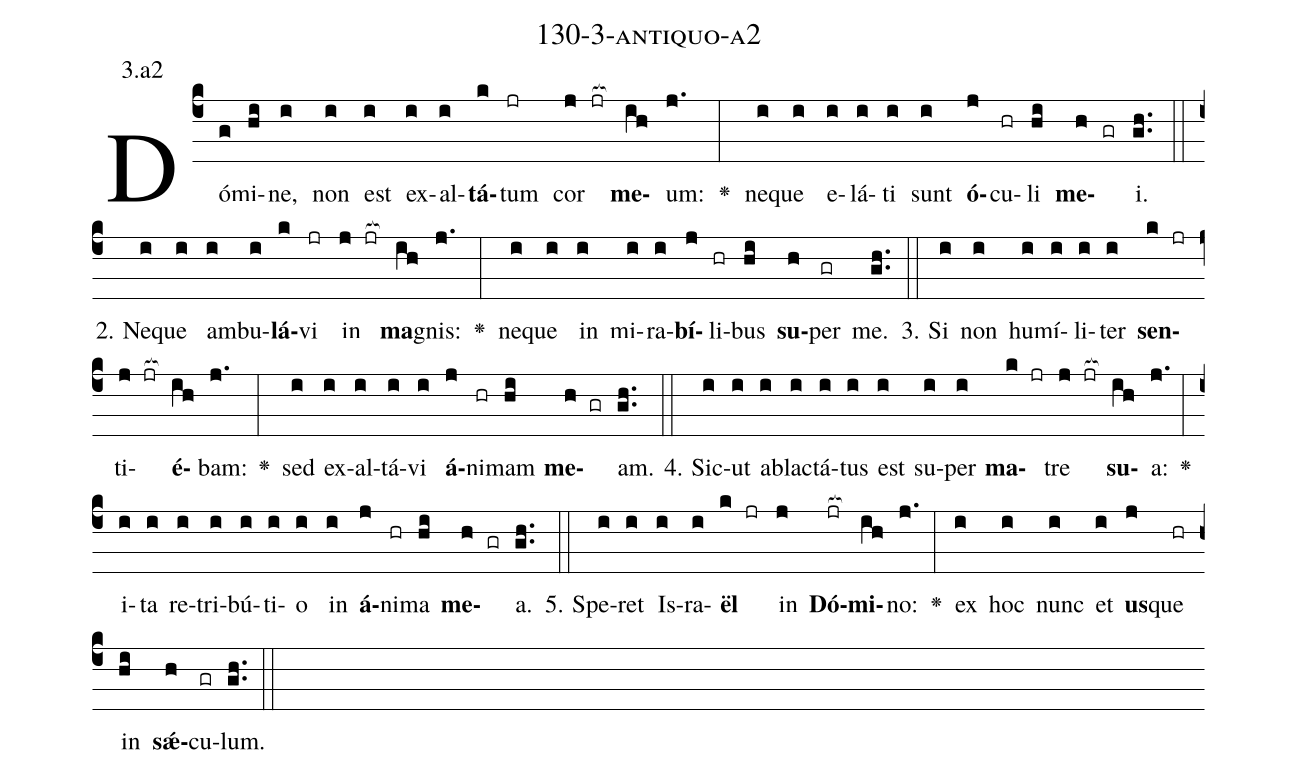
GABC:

name: 130-3-antiquo-a2;
annotation: 3.a2;
%%
(c4)Dó(g)mi(hi)ne,(i) non(i) est(i) ex(i)al(i)<b>tá</b>(k)tum(jr) cor(j jr[ocb:1{]) <b>me</b>(ih[ocb:0}])um:(j.) <v>\greheightstar</v>(:) ne(i)que(i) e(i)lá(i)ti(i) sunt(i) <b>ó</b>(j)cu(hr)li(hi) <b>me</b>(h gr)i.(gh..) (::)
2. Ne(i)que(i) am(i)bu(i)<b>lá</b>(k)vi(jr) in(j jr[ocb:1{]) <b>ma</b>(ih[ocb:0}])gnis:(j.) <v>\greheightstar</v>(:) ne(i)que(i) in(i) mi(i)ra(i)<b>bí</b>(j)li(hr)bus(hi) <b>su</b>(h)per(gr) me.(gh..) (::)
3. Si(i) non(i) hu(i)mí(i)li(i)ter(i) <b>sen</b>(k jr)ti(j jr[ocb:1{])<b>é</b>(ih[ocb:0}])bam:(j.) <v>\greheightstar</v>(:) sed(i) ex(i)al(i)tá(i)vi(i) <b>á</b>(j)ni(hr)mam(hi) <b>me</b>(h gr)am.(gh..) (::)
4. Sic(i)ut(i) ab(i)lac(i)tá(i)tus(i) est(i) su(i)per(i) <b>ma</b>(k jr)tre(j jr[ocb:1{]) <b>su</b>(ih[ocb:0}])a:(j.) <v>\greheightstar</v>(:) i(i)ta(i) re(i)tri(i)bú(i)ti(i)o(i) in(i) <b>á</b>(j)ni(hr)ma(hi) <b>me</b>(h gr)a.(gh..) (::)
5. Spe(i)ret(i) Is(i)ra(i)<b>ël</b>(k jr) in(j) <b>Dó</b>(jr[ocb:1{])<b>mi</b>(ih[ocb:0}])no:(j.) <v>\greheightstar</v>(:) ex(i) hoc(i) nunc(i) et(i) <b>us</b>(j)que(hr) in(hi) <b>sǽ</b>(h)cu(gr)lum.(gh..) (::)
